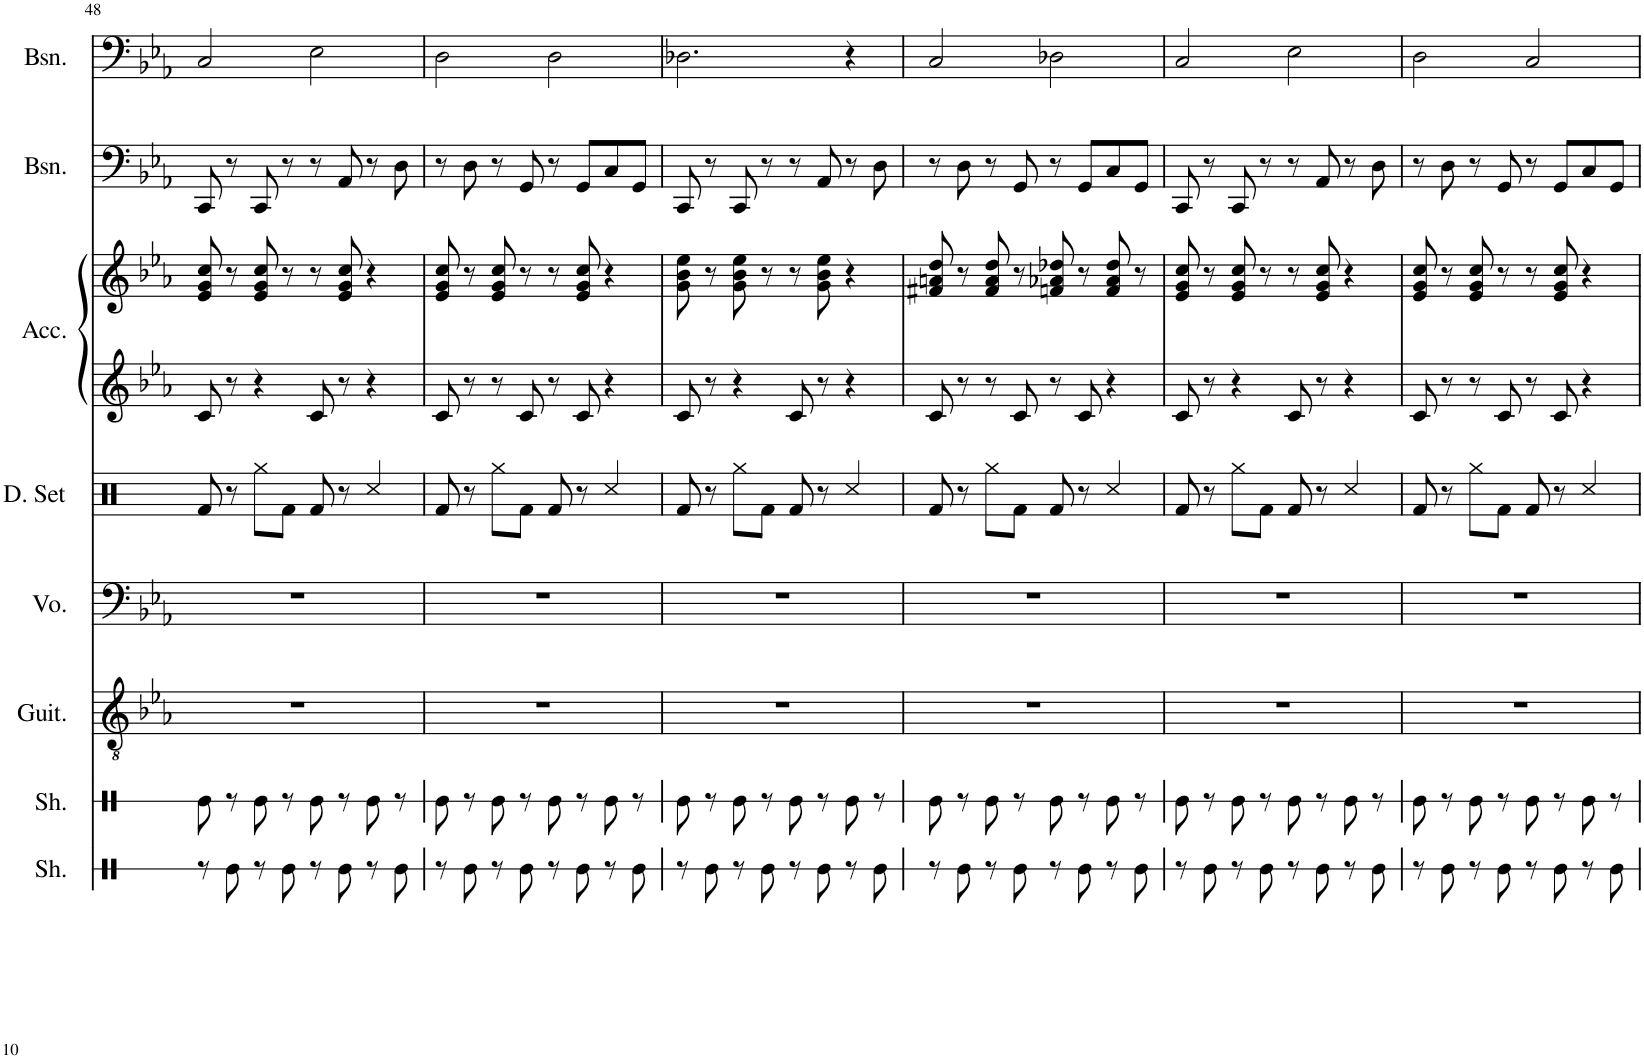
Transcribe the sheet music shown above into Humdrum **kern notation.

**kern	**kern	**kern	**kern	**kern	**kern	**kern	**kern	**kern
*part8	*part7	*part6	*part5	*part4	*part3	*part3	*part2	*part1
*staff9	*staff8	*staff7	*staff6	*staff5	*staff4	*staff3	*staff2	*staff1
*I"Shaker	*I"Shaker	*I"Acoustic Guitar	*I"Voice	*I"Drumset	*I"Accordion	*	*I"Bassoon	*I"Bassoon
*I'Sh.	*I'Sh.	*I'Guit.	*I'Vo.	*I'D. Set	*I'Acc.	*	*I'Bsn.	*I'Bsn.
!!LO:PB:g=z
*clefX	*clefX	*clefGv2	*clefF4	*clefX	*clefG2	*clefG2	*clefF4	*clefF4
*k[]	*k[]	*k[b-e-a-]	*k[b-e-a-]	*k[]	*k[b-e-a-]	*k[b-e-a-]	*k[b-e-a-]	*k[b-e-a-]
*M4/4	*M4/4	*M4/4	*M4/4	*M4/4	*M4/4	*M4/4	*M4/4	*M4/4
=48	=48	=48	=48	=48	=48	=48	=48	=48
8r	8Re\	1r	1r	8Rf/	8c/	8e-/ 8g/ 8cc/	8CC/	2C/
8Re\	8r	.	.	8r	8r	8r	8r	.
8r	8Re\	.	.	8Rgg\L	4r	8e-/ 8g/ 8cc/	8CC/	.
8Re\	8r	.	.	8Rf\J	.	8r	8r	.
8r	8Re\	.	.	8Rf/	8c/	8r	8r	2E-\
8Re\	8r	.	.	8r	8r	8e-/ 8g/ 8cc/	8AA-/	.
8r	8Re\	.	.	4Rcc/	4r	4r	8r	.
8Re\	8r	.	.	.	.	.	8D\	.
=49	=49	=49	=49	=49	=49	=49	=49	=49
8r	8Re\	1r	1r	8Rf/	8c/	8e-/ 8g/ 8cc/	8r	2D\
8Re\	8r	.	.	8r	8r	8r	8D\	.
8r	8Re\	.	.	8Rgg\L	8r	8e-/ 8g/ 8cc/	8r	.
8Re\	8r	.	.	8Rf\J	8c/	8r	8GG/	.
8r	8Re\	.	.	8Rf/	8r	8r	8r	2D\
8Re\	8r	.	.	8r	8c/	8e-/ 8g/ 8cc/	8GG/L	.
8r	8Re\	.	.	4Rcc/	4r	4r	8C/	.
8Re\	8r	.	.	.	.	.	8GG/J	.
=50	=50	=50	=50	=50	=50	=50	=50	=50
8r	8Re\	1r	1r	8Rf/	8c/	8g\ 8b-\ 8ee-\	8CC/	2.D-X\
8Re\	8r	.	.	8r	8r	8r	8r	.
8r	8Re\	.	.	8Rgg\L	4r	8g\ 8b-\ 8ee-\	8CC/	.
8Re\	8r	.	.	8Rf\J	.	8r	8r	.
8r	8Re\	.	.	8Rf/	8c/	8r	8r	.
8Re\	8r	.	.	8r	8r	8g\ 8b-\ 8ee-\	8AA-/	.
8r	8Re\	.	.	4Rcc/	4r	4r	8r	4r
8Re\	8r	.	.	.	.	.	8D\	.
=51	=51	=51	=51	=51	=51	=51	=51	=51
8r	8Re\	1r	1r	8Rf/	8c/	8f#X/ 8an/ 8dd/	8r	2C/
8Re\	8r	.	.	8r	8r	8r	8D\	.
8r	8Re\	.	.	8Rgg\L	8r	8f#/ 8a/ 8dd/	8r	.
8Re\	8r	.	.	8Rf\J	8c/	8r	8GG/	.
8r	8Re\	.	.	8Rf/	8r	8fn/ 8a-X/ 8dd-X/	8r	2D-X\
8Re\	8r	.	.	8r	8c/	8r	8GG/L	.
8r	8Re\	.	.	4Rcc/	4r	8f/ 8a-/ 8dd-/	8C/	.
8Re\	8r	.	.	.	.	8r	8GG/J	.
=52	=52	=52	=52	=52	=52	=52	=52	=52
8r	8Re\	1r	1r	8Rf/	8c/	8e-/ 8g/ 8cc/	8CC/	2C/
8Re\	8r	.	.	8r	8r	8r	8r	.
8r	8Re\	.	.	8Rgg\L	4r	8e-/ 8g/ 8cc/	8CC/	.
8Re\	8r	.	.	8Rf\J	.	8r	8r	.
8r	8Re\	.	.	8Rf/	8c/	8r	8r	2E-\
8Re\	8r	.	.	8r	8r	8e-/ 8g/ 8cc/	8AA-/	.
8r	8Re\	.	.	4Rcc/	4r	4r	8r	.
8Re\	8r	.	.	.	.	.	8D\	.
=53	=53	=53	=53	=53	=53	=53	=53	=53
8r	8Re\	1r	1r	8Rf/	8c/	8e-/ 8g/ 8cc/	8r	2D\
8Re\	8r	.	.	8r	8r	8r	8D\	.
8r	8Re\	.	.	8Rgg\L	8r	8e-/ 8g/ 8cc/	8r	.
8Re\	8r	.	.	8Rf\J	8c/	8r	8GG/	.
8r	8Re\	.	.	8Rf/	8r	8r	8r	2C/
8Re\	8r	.	.	8r	8c/	8e-/ 8g/ 8cc/	8GG/L	.
8r	8Re\	.	.	4Rcc/	4r	4r	8C/	.
8Re\	8r	.	.	.	.	.	8GG/J	.
=	=	=	=	=	=	=	=	=
*-	*-	*-	*-	*-	*-	*-	*-	*-
